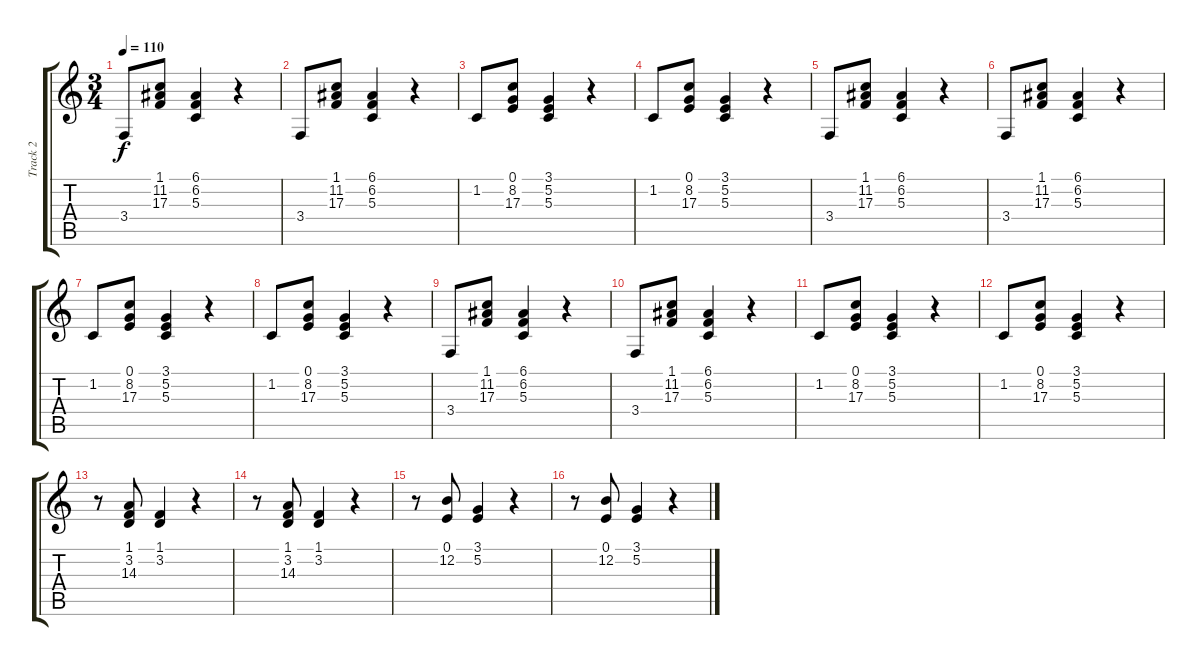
\track ("Track 2" "Track 2") {instrument frenchhorn}
\staff {score tabs}
\tuning (E4 B3 G3 D3 A2 E2) {hide}
\ts (3 4)
\tempo 110
\clef g2
\ks c
3.4.8{dy f} (1.1 11.2 17.3).8 (6.1 6.2 5.3).4 r.4 |
3.4.8 (1.1 11.2 17.3).8 (6.1 6.2 5.3).4 r.4 |
1.2.8 (0.1 8.2 17.3).8 (3.1 5.2 5.3).4 r.4 |
1.2.8 (0.1 8.2 17.3).8 (3.1 5.2 5.3).4 r.4 |
3.4.8 (1.1 11.2 17.3).8 (6.1 6.2 5.3).4 r.4 |
3.4.8 (1.1 11.2 17.3).8 (6.1 6.2 5.3).4 r.4 |
1.2.8 (0.1 8.2 17.3).8 (3.1 5.2 5.3).4 r.4 |
1.2.8 (0.1 8.2 17.3).8 (3.1 5.2 5.3).4 r.4 |
3.4.8 (1.1 11.2 17.3).8 (6.1 6.2 5.3).4 r.4 |
3.4.8 (1.1 11.2 17.3).8 (6.1 6.2 5.3).4 r.4 |
1.2.8 (0.1 8.2 17.3).8 (3.1 5.2 5.3).4 r.4 |
1.2.8 (0.1 8.2 17.3).8 (3.1 5.2 5.3).4 r.4 |
r.8 (1.1 3.2 14.3).8 (1.1 3.2).4 r.4 |
r.8 (1.1 3.2 14.3).8 (1.1 3.2).4 r.4 |
r.8 (0.1 12.2).8 (3.1 5.2).4 r.4 |
r.8 (0.1 12.2).8 (3.1 5.2).4 r.4
